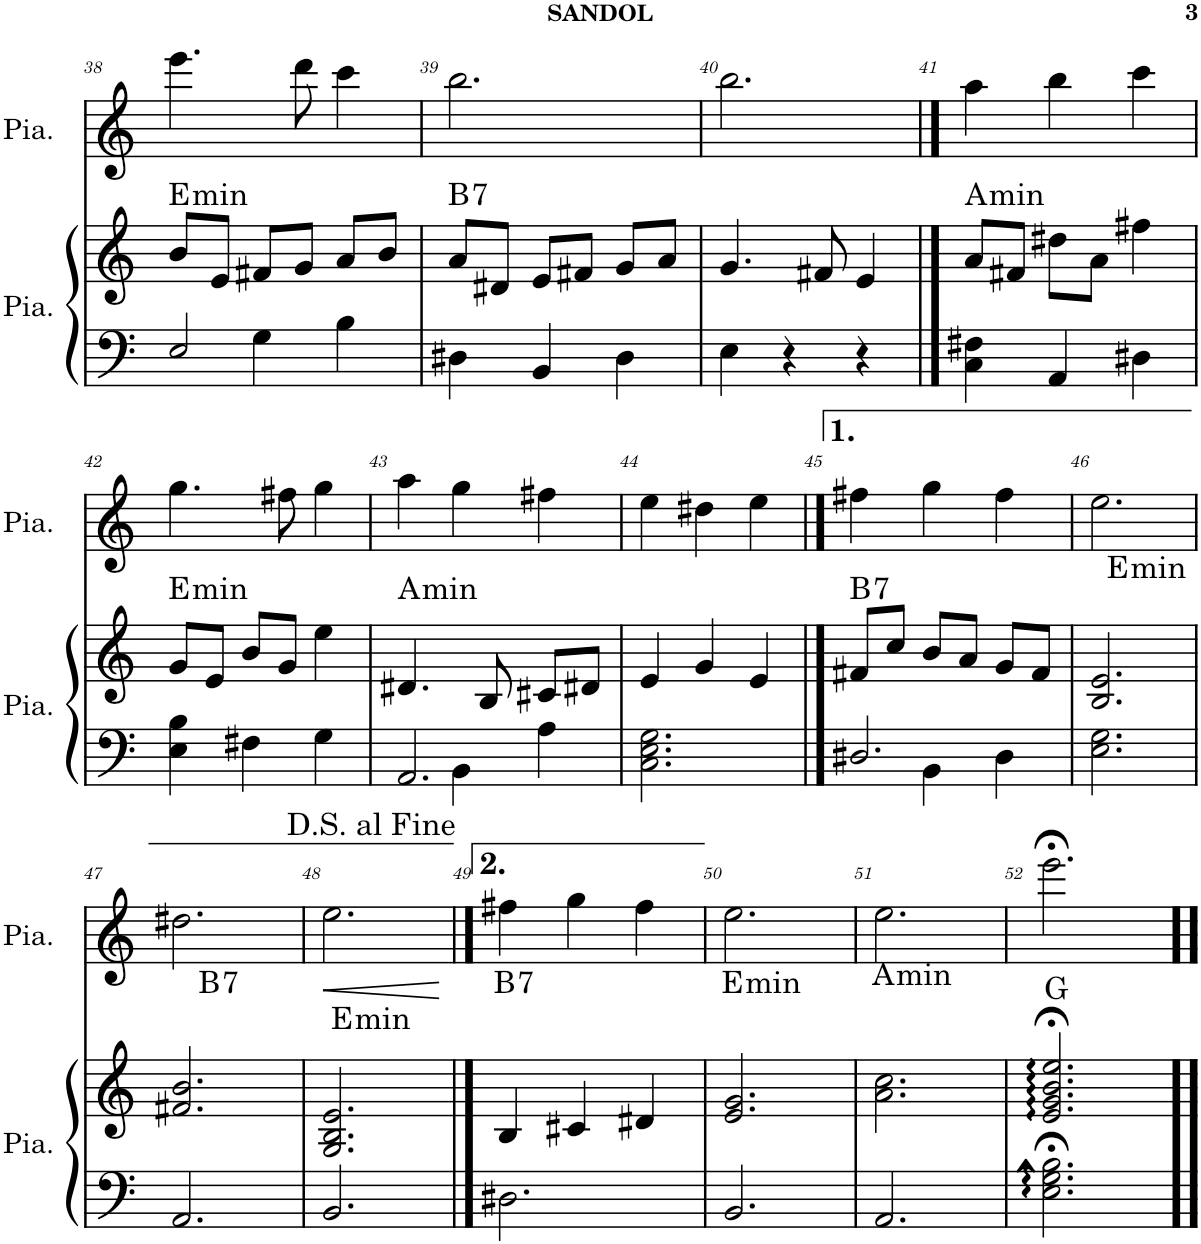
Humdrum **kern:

**kern	**kern	**kern	**dynam	**harte
*part2	*part2	*part1	*part1	*part1
*staff3	*staff2	*staff1	*staff1	*
*I"Piano	*	*I"Piano	*	*
*I'Pia.	*	*I'Pia.	*	*
!!LO:PB:g=z
*clefF4	*clefG2	*clefG2	*	*
*k[]	*k[]	*k[]	*	*
*M3/4	*M3/4	*M3/4	*	*
=38	=38	=38	=38	=38
*^	*	*	*	*
!	!	!	!	!	!LO:H:kt=min
2E/	4ryy	8b/L	4.eee\	.	E:min
.	.	8e/J	.	.	.
.	4G\	8f#X/L	.	.	.
.	.	8g/J	8ddd\	.	.
4B\	4ryy	8a/L	4ccc\	.	.
.	.	8b/J	.	.	.
*v	*v	*	*	*	*
=39	=39	=39	=39	=39
!	!	!	!	!LO:H:kt=7
4D#X\	8a/L	2.bb\	.	B:7
.	8d#X/J	.	.	.
4BB/	8e/L	.	.	.
.	8f#X/J	.	.	.
4D#\	8g/L	.	.	.
.	8a/J	.	.	.
=40	=40	=40	=40	=40
4E\	4.g/	2.bb\	.	.
4r	.	.	.	.
.	8f#X/	.	.	.
4r	4e/	.	.	.
==41	==41	==41	==41	==41
!	!	!	!	!LO:H:kt=min
4C\ 4F#X\	8a/L	4aa\	.	A:min
.	8f#X/J	.	.	.
4AA/	8dd#X\L	4bb\	.	.
.	8a\J	.	.	.
4D#X\	4ff#X\	4ccc\	.	.
!!LO:LB:g=z
=42	=42	=42	=42	=42
!	!	!	!	!LO:H:kt=min
4E\ 4B\	8g/L	4.gg\	.	E:min
.	8e/J	.	.	.
4F#X\	8b/L	.	.	.
.	8g/J	8ff#X\	.	.
4G\	4ee\	4gg\	.	.
=43	=43	=43	=43	=43
*^	*	*	*	*
!	!	!	!	!	!LO:H:kt=min
2.AA/	4ryy	4.d#X/	4aa\	.	A:min
.	4BB\	.	4gg\	.	.
.	.	8B/	.	.	.
.	4A\	8c#X/L	4ff#X\	.	.
.	.	8d#X/J	.	.	.
*v	*v	*	*	*	*
=44	=44	=44	=44	=44
2.C\ 2.E\ 2.G\	4e/	4ee\	.	.
.	4g/	4dd#X\	.	.
.	4e/	4ee\	.	.
==45	==45	==45	==45	==45
*^	*	*	*	*
!	!	!	!	!	!LO:H:kt=7
2.D#X/	4ryy	8f#X/L	4ff#X\	.	B:7
.	.	8cc/J	.	.	.
.	4BB\	8b/L	4gg\	.	.
.	.	8a/J	.	.	.
.	4D#\	8g/L	4ff#\	.	.
.	.	8f#/J	.	.	.
*v	*v	*	*	*	*
=46	=46	=46	=46	=46
!	!	!	!	!LO:H:kt=min
2.E\ 2.G\	2.B/ 2.e/	2.ee\	.	E:min
!!LO:LB:g=z
=47	=47	=47	=47	=47
!	!	!	!	!LO:H:kt=7
2.AA/	2.f#X/ 2.b/	2.dd#X\	.	B:7
=48	=48	=48	=48	=48
!	!	!	!LO:HP:b	!LO:H:kt=min
2.BB/	2.G/ 2.B/ 2.e/	2.ee\	<	E:min
.	.	.	[	.
==49	==49	==49	==49	==49
!	!	!	!	!LO:H:kt=7
2.D#X\	4B/	4ff#X\	.	B:7
.	4c#X/	4gg\	.	.
.	4d#X/	4ff#\	.	.
=50	=50	=50	=50	=50
!	!	!	!	!LO:H:kt=min
2.BB/	2.e/ 2.g/	2.ee\	.	E:min
=51	=51	=51	=51	=51
!	!	!	!	!LO:H:kt=min
2.AA/	2.a\ 2.cc\	2.ee\	.	A:min
=52	=52	=52	=52	=52
2.E\:;< 2.G\:;< 2.B\:;<	2.e/:;< 2.g/:;< 2.b/:;< 2.ee/:;<	2.eee;<\	.	G:maj
=!!	=!!	=!!	=!!	=!!
*-	*-	*-	*-	*-
